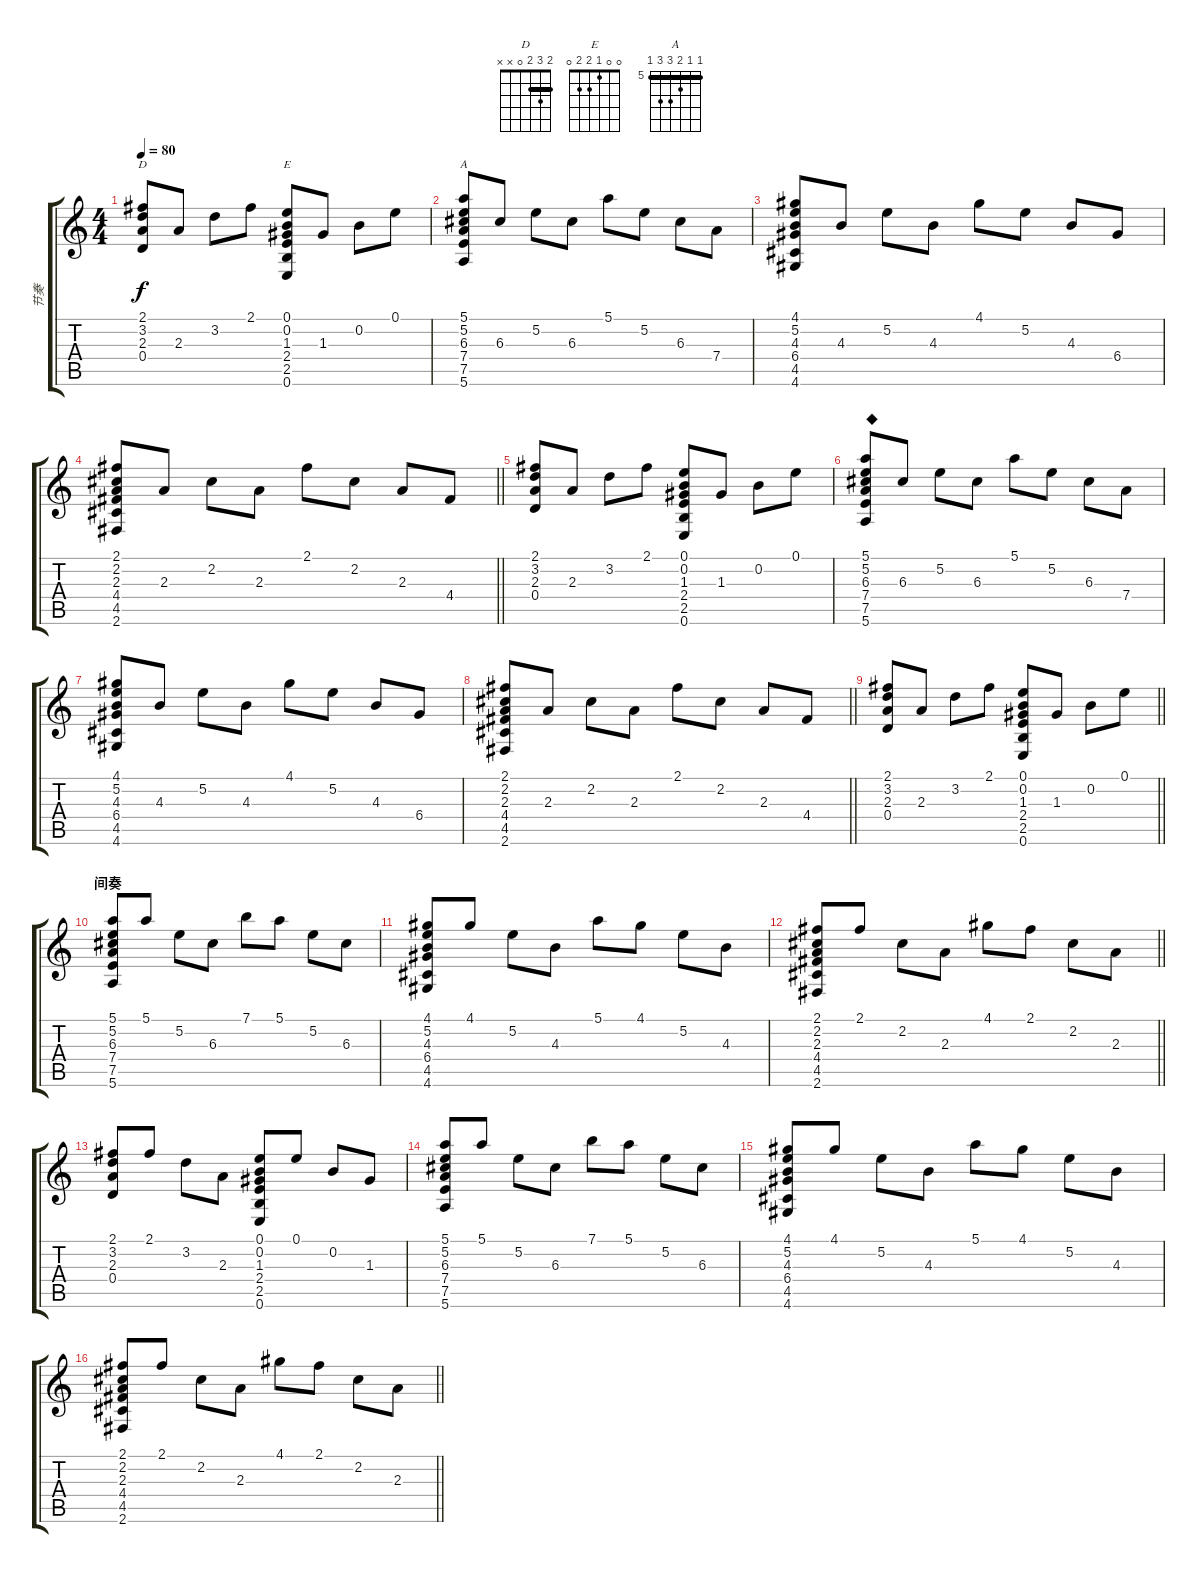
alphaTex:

\track ("节奏  " "节奏  ") {instrument acousticguitarsteel}
\staff {score tabs}
\tuning (E4 B3 G3 D3 A2 E2) {hide}
\chord ("D" 2 3 2 0 x x) {barre 2}
\chord ("E" 0 0 1 2 2 0)
\chord ("A" 5 5 6 7 7 5) {firstfret 5 barre 5}
\ts (4 4)
\tempo 80
\clef g2
\ks c
(2.1 3.2 2.3 0.4).8{ch "D" dy f} 2.3.8 3.2.8 2.1.8 (0.1 0.2 1.3 2.4 2.5 0.6).8{ch "E"} 1.3.8 0.2.8 0.1.8 |
(5.1 5.2 6.3 7.4 7.5 5.6).8{ch "A"} 6.3.8 5.2.8 6.3.8 5.1.8 5.2.8 6.3.8 7.4.8 |
(4.1 5.2 4.3 6.4 4.5 4.6).8 4.3.8 5.2.8 4.3.8 4.1.8 5.2.8 4.3.8 6.4.8 |
\barLineRight lightlight
(2.1 2.2 2.3 4.4 4.5 2.6).8 2.3.8 2.2.8 2.3.8 2.1.8 2.2.8 2.3.8 4.4.8 |
(2.1 3.2 2.3 0.4).8 2.3.8 3.2.8 2.1.8 (0.1 0.2 1.3 2.4 2.5 0.6).8 1.3.8 0.2.8 0.1.8 |
(5.1 5.2 6.3 7.4 7.5 5.6).8{txt "◆"} 6.3.8 5.2.8 6.3.8 5.1.8 5.2.8 6.3.8 7.4.8 |
(4.1 5.2 4.3 6.4 4.5 4.6).8 4.3.8 5.2.8 4.3.8 4.1.8 5.2.8 4.3.8 6.4.8 |
\barLineRight lightlight
(2.1 2.2 2.3 4.4 4.5 2.6).8 2.3.8 2.2.8 2.3.8 2.1.8 2.2.8 2.3.8 4.4.8 |
\barLineRight lightlight
(2.1 3.2 2.3 0.4).8 2.3.8 3.2.8 2.1.8 (0.1 0.2 1.3 2.4 2.5 0.6).8 1.3.8 0.2.8 0.1.8 |
\section ("" "间奏")
(5.1 5.2 6.3 7.4 7.5 5.6).8 5.1.8 5.2.8 6.3.8 7.1.8 5.1.8 5.2.8 6.3.8 |
(4.1 5.2 4.3 6.4 4.5 4.6).8 4.1.8 5.2.8 4.3.8 5.1.8 4.1.8 5.2.8 4.3.8 |
\barLineRight lightlight
(2.1 2.2 2.3 4.4 4.5 2.6).8 2.1.8 2.2.8 2.3.8 4.1.8 2.1.8 2.2.8 2.3.8 |
(2.1 3.2 2.3 0.4).8 2.1.8 3.2.8 2.3.8 (0.1 0.2 1.3 2.4 2.5 0.6).8 0.1.8 0.2.8 1.3.8 |
(5.1 5.2 6.3 7.4 7.5 5.6).8 5.1.8 5.2.8 6.3.8 7.1.8 5.1.8 5.2.8 6.3.8 |
(4.1 5.2 4.3 6.4 4.5 4.6).8 4.1.8 5.2.8 4.3.8 5.1.8 4.1.8 5.2.8 4.3.8 |
\barLineRight lightlight
(2.1 2.2 2.3 4.4 4.5 2.6).8 2.1.8 2.2.8 2.3.8 4.1.8 2.1.8 2.2.8 2.3.8
